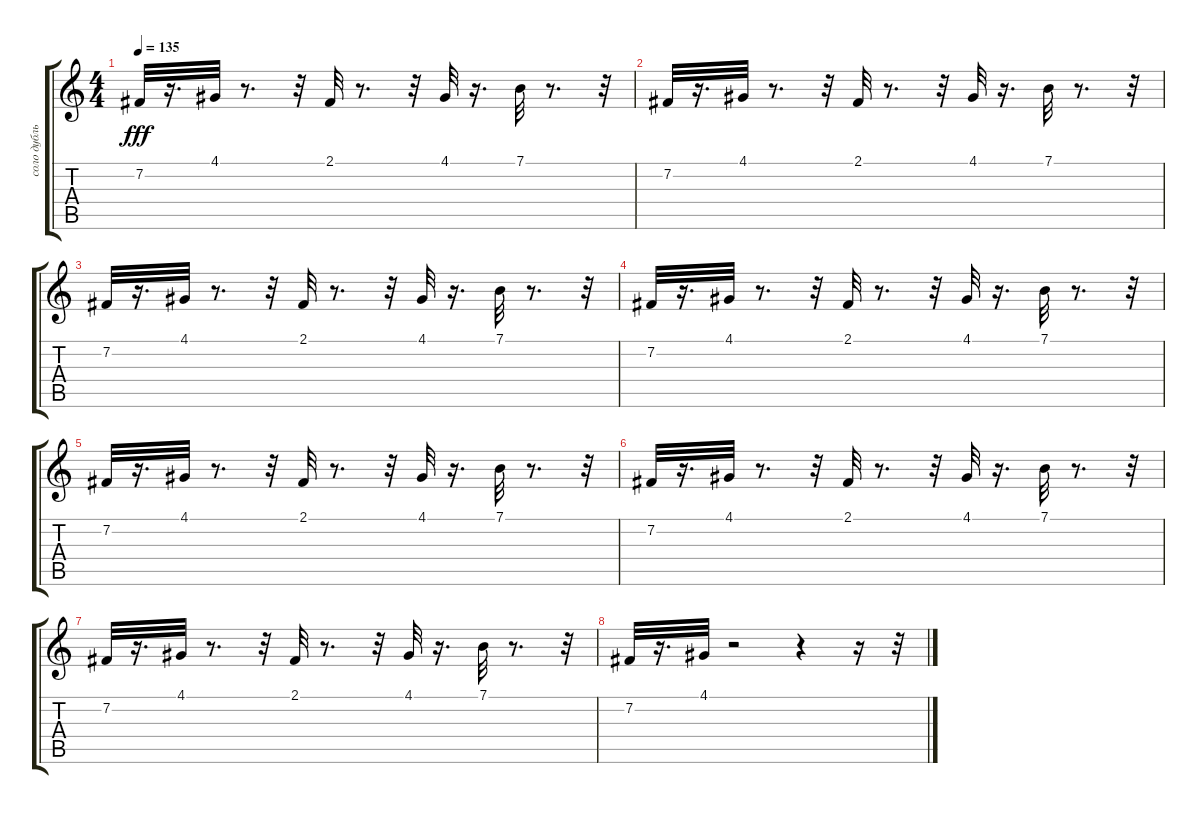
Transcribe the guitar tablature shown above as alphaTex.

\track ("соло дубль" "соло дубль") {instrument kalimba}
\staff {score tabs}
\tuning (E4 B3 G3 D3 A2 E2) {hide}
\ts (4 4)
\tempo 135
\clef g2
\ks c
7.2.32{dy fff} r.16{d} 4.1.32 r.8{d} r.32 2.1.32 r.8{d} r.32 4.1.32 r.16{d} 7.1.32 r.8{d} r.32 |
7.2.32 r.16{d} 4.1.32 r.8{d} r.32 2.1.32 r.8{d} r.32 4.1.32 r.16{d} 7.1.32 r.8{d} r.32 |
7.2.32 r.16{d} 4.1.32 r.8{d} r.32 2.1.32 r.8{d} r.32 4.1.32 r.16{d} 7.1.32 r.8{d} r.32 |
7.2.32 r.16{d} 4.1.32 r.8{d} r.32 2.1.32 r.8{d} r.32 4.1.32 r.16{d} 7.1.32 r.8{d} r.32 |
7.2.32 r.16{d} 4.1.32 r.8{d} r.32 2.1.32 r.8{d} r.32 4.1.32 r.16{d} 7.1.32 r.8{d} r.32 |
7.2.32 r.16{d} 4.1.32 r.8{d} r.32 2.1.32 r.8{d} r.32 4.1.32 r.16{d} 7.1.32 r.8{d} r.32 |
7.2.32 r.16{d} 4.1.32 r.8{d} r.32 2.1.32 r.8{d} r.32 4.1.32 r.16{d} 7.1.32 r.8{d} r.32 |
7.2.32 r.16{d} 4.1.32 r.2 r.4 r.16 r.32
